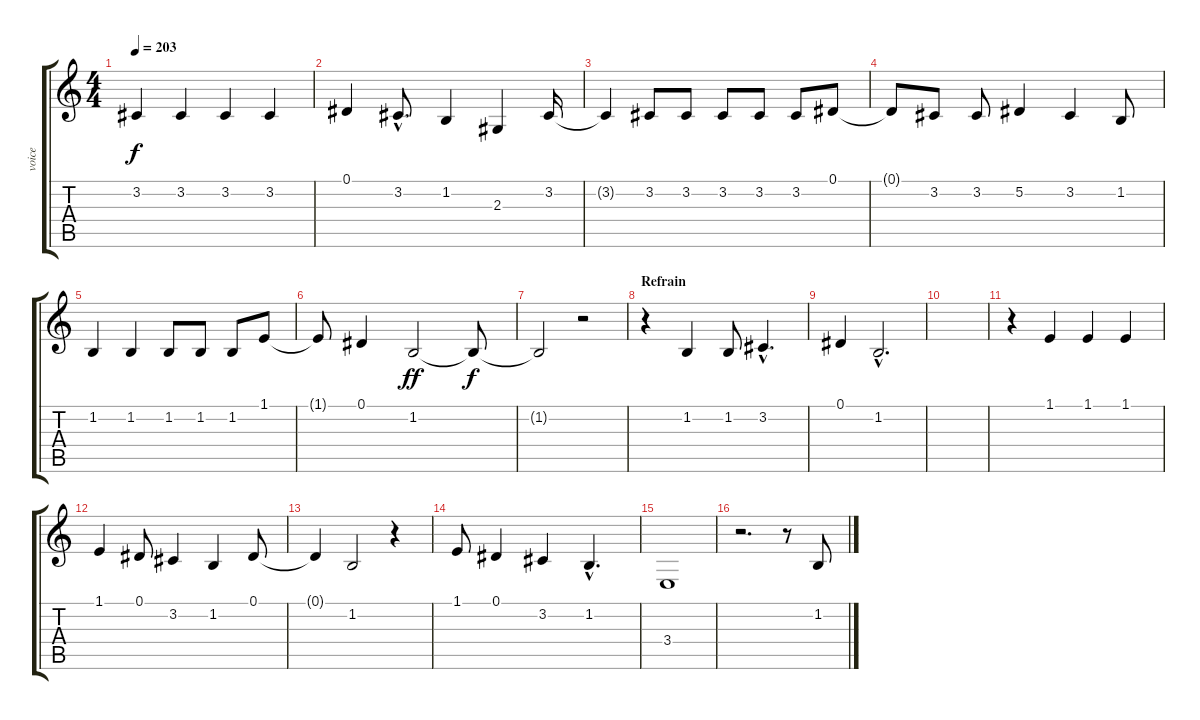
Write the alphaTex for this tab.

\track ("voice" "voice") {instrument violin}
\staff {score tabs}
\tuning (Eb4 Bb3 Gb3 Db3 Ab2 Eb2) {hide}
\ts (4 4)
\tempo 203
\clef g2
\ks c
3.2{t}.4{dy f} 3.2.4 3.2.4 3.2.4 |
0.1.4 3.2{hac}.8{d} 1.2.4 2.3.4 3.2.16 |
3.2{t}.4 3.2.8 3.2.8 3.2.8 3.2.8 3.2.8 0.1.8 |
0.1{t}.8 3.2.8 3.2.8 5.2.4 3.2.4 1.2.8 |
1.2.4 1.2.4 1.2.8 1.2.8 1.2.8 1.1.8 |
1.1{t}.8 0.1.4 1.2.2{dy ff} 1.2{t}.8{dy f} |
1.2{t}.2 r.2 |
\section ("" "Refrain")
r.4 1.2.4 1.2.8 3.2{hac}.4{d} |
0.1.4 1.2{hac}.2{d} |
|
r.4 1.1.4 1.1.4 1.1.4 |
1.1.4 0.1.8 3.2.4 1.2.4 0.1.8 |
0.1{t}.4 1.2.2 r.4 |
1.1.8 0.1.4 3.2.4 1.2{hac}.4{d} |
3.4.1 |
r.2{d} r.8 1.2.8
